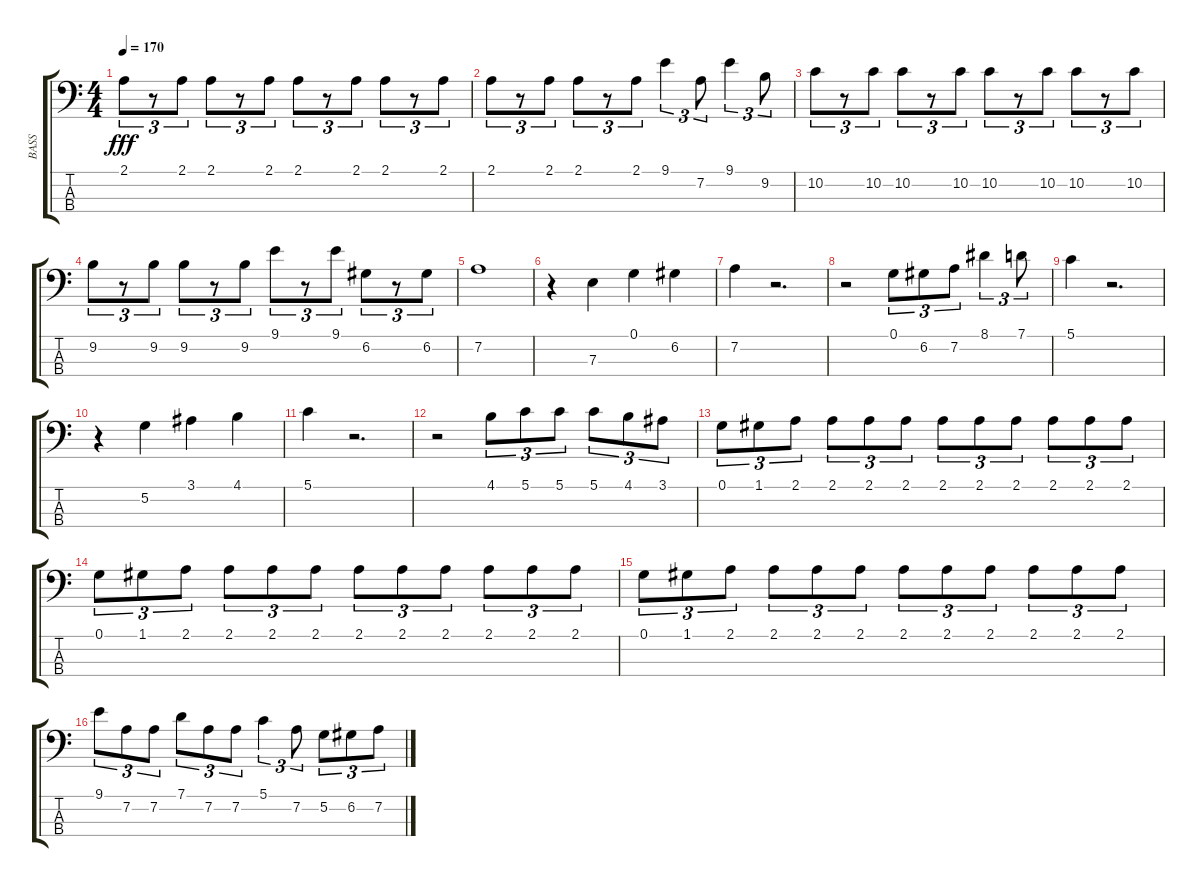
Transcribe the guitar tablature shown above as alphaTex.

\track ("BASS " "BASS ") {instrument electricbassfinger}
\staff {score tabs}
\tuning (G2 D2 A1 E1) {hide}
\ts (4 4)
\tempo 170
\clef f4
\ks c
2.1.8{tu (3 2) dy fff} r.8{tu (3 2)} 2.1.8{tu (3 2)} 2.1.8{tu (3 2)} r.8{tu (3 2)} 2.1.8{tu (3 2)} 2.1.8{tu (3 2)} r.8{tu (3 2)} 2.1.8{tu (3 2)} 2.1.8{tu (3 2)} r.8{tu (3 2)} 2.1.8{tu (3 2)} |
2.1.8{tu (3 2)} r.8{tu (3 2)} 2.1.8{tu (3 2)} 2.1.8{tu (3 2)} r.8{tu (3 2)} 2.1.8{tu (3 2)} 9.1.4{tu (3 2)} 7.2.8{tu (3 2)} 9.1.4{tu (3 2)} 9.2.8{tu (3 2)} |
10.2.8{tu (3 2)} r.8{tu (3 2)} 10.2.8{tu (3 2)} 10.2.8{tu (3 2)} r.8{tu (3 2)} 10.2.8{tu (3 2)} 10.2.8{tu (3 2)} r.8{tu (3 2)} 10.2.8{tu (3 2)} 10.2.8{tu (3 2)} r.8{tu (3 2)} 10.2.8{tu (3 2)} |
9.2.8{tu (3 2)} r.8{tu (3 2)} 9.2.8{tu (3 2)} 9.2.8{tu (3 2)} r.8{tu (3 2)} 9.2.8{tu (3 2)} 9.1.8{tu (3 2)} r.8{tu (3 2)} 9.1.8{tu (3 2)} 6.2.8{tu (3 2)} r.8{tu (3 2)} 6.2.8{tu (3 2)} |
7.2.1 |
r.4 7.3.4 0.1.4 6.2.4 |
7.2.4 r.2{d} |
r.2 0.1.8{tu (3 2)} 6.2.8{tu (3 2)} 7.2.8{tu (3 2)} 8.1.4{tu (3 2)} 7.1.8{tu (3 2)} |
5.1.4 r.2{d} |
r.4 5.2.4 3.1.4 4.1.4 |
5.1.4 r.2{d} |
r.2 4.1.8{tu (3 2)} 5.1.8{tu (3 2)} 5.1.8{tu (3 2)} 5.1.8{tu (3 2)} 4.1.8{tu (3 2)} 3.1.8{tu (3 2)} |
0.1.8{tu (3 2)} 1.1.8{tu (3 2)} 2.1.8{tu (3 2)} 2.1.8{tu (3 2)} 2.1.8{tu (3 2)} 2.1.8{tu (3 2)} 2.1.8{tu (3 2)} 2.1.8{tu (3 2)} 2.1.8{tu (3 2)} 2.1.8{tu (3 2)} 2.1.8{tu (3 2)} 2.1.8{tu (3 2)} |
0.1.8{tu (3 2)} 1.1.8{tu (3 2)} 2.1.8{tu (3 2)} 2.1.8{tu (3 2)} 2.1.8{tu (3 2)} 2.1.8{tu (3 2)} 2.1.8{tu (3 2)} 2.1.8{tu (3 2)} 2.1.8{tu (3 2)} 2.1.8{tu (3 2)} 2.1.8{tu (3 2)} 2.1.8{tu (3 2)} |
0.1.8{tu (3 2)} 1.1.8{tu (3 2)} 2.1.8{tu (3 2)} 2.1.8{tu (3 2)} 2.1.8{tu (3 2)} 2.1.8{tu (3 2)} 2.1.8{tu (3 2)} 2.1.8{tu (3 2)} 2.1.8{tu (3 2)} 2.1.8{tu (3 2)} 2.1.8{tu (3 2)} 2.1.8{tu (3 2)} |
9.1.8{tu (3 2)} 7.2.8{tu (3 2)} 7.2.8{tu (3 2)} 7.1.8{tu (3 2)} 7.2.8{tu (3 2)} 7.2.8{tu (3 2)} 5.1.4{tu (3 2)} 7.2.8{tu (3 2)} 5.2.8{tu (3 2)} 6.2.8{tu (3 2)} 7.2.8{tu (3 2)}
